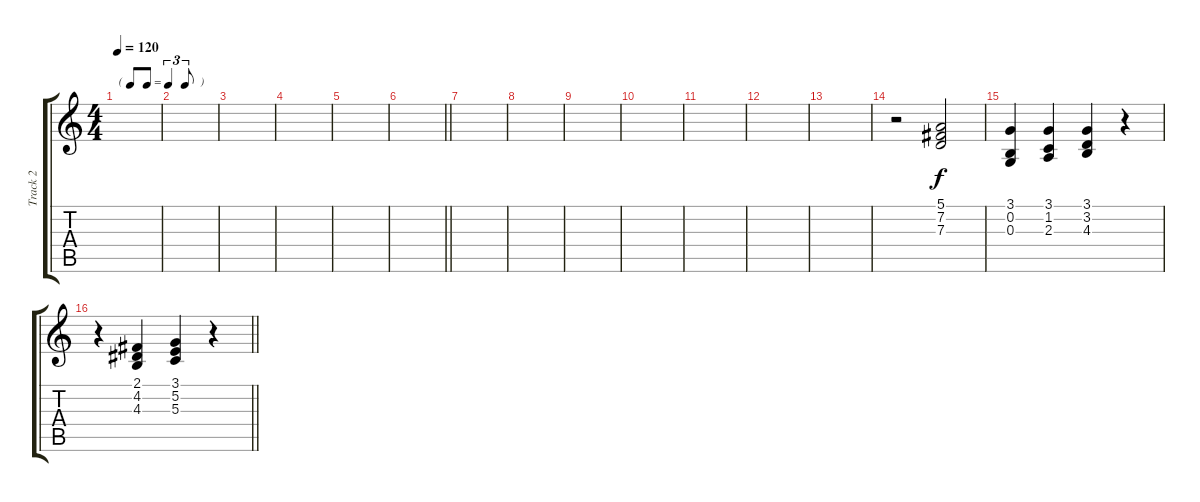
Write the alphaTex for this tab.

\track ("Track 2" "Track 2") {instrument choiraahs}
\staff {score tabs}
\tuning (E4 B3 G3 D3 A2 E2) {hide}
\ts (4 4)
\tf triplet8th
\tempo 120
\clef g2
\ks c
|
|
|
|
|
\barLineRight lightlight
|
|
|
|
|
|
|
|
r.2 (5.1 7.2 7.3).2 |
(3.1 0.2 0.3).4 (3.1 1.2 2.3).4 (3.1 3.2 4.3).4 r.4 |
\barLineRight lightlight
r.4 (2.1 4.2 4.3).4 (3.1 5.2 5.3).4 r.4
